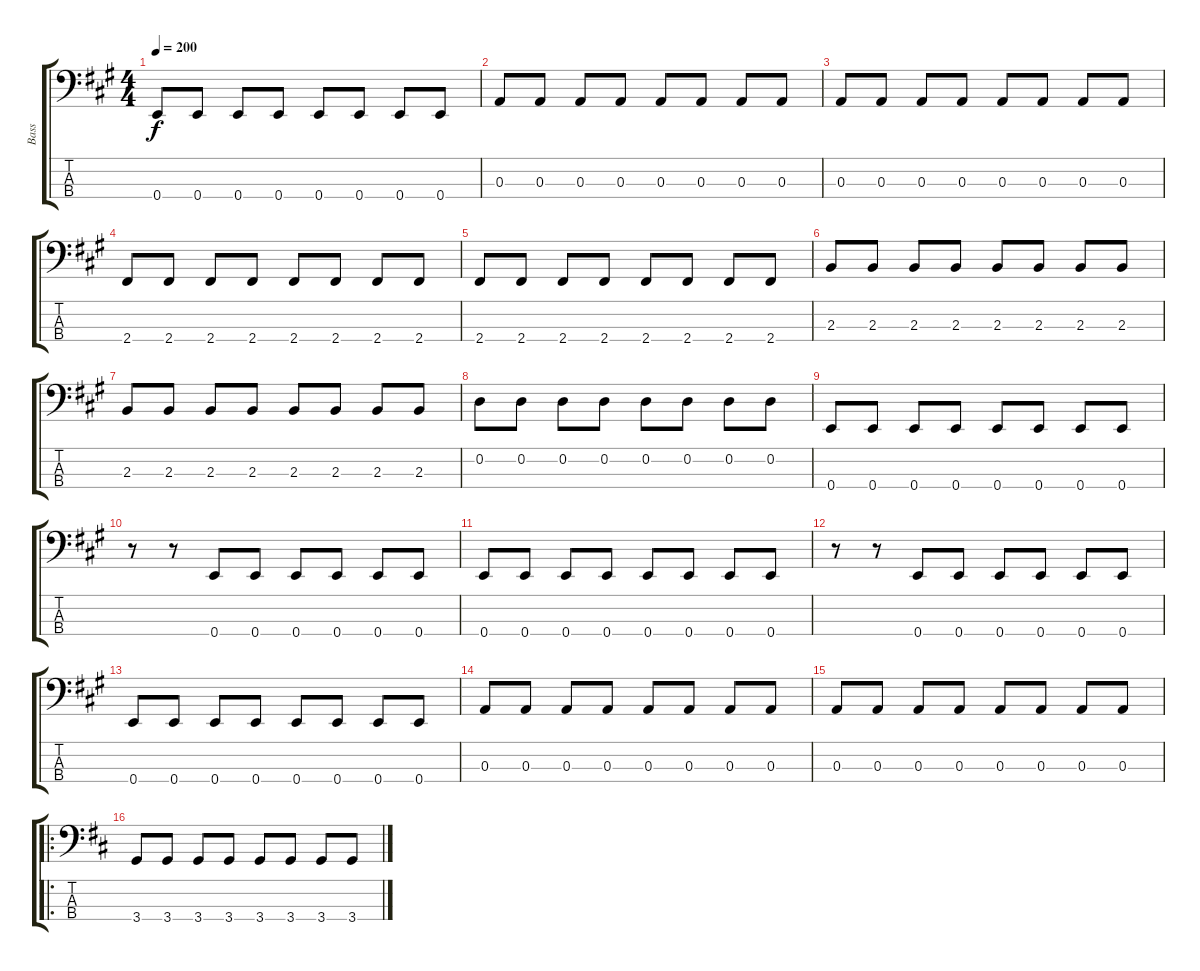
\track ("Bass" "Bass") {instrument electricbasspick}
\staff {score tabs}
\tuning (G2 D2 A1 E1) {hide}
\ts (4 4)
\tempo 200
\clef f4
\ks a
0.4.8{dy f} 0.4.8 0.4.8 0.4.8 0.4.8 0.4.8 0.4.8 0.4.8 |
0.3.8 0.3.8 0.3.8 0.3.8 0.3.8 0.3.8 0.3.8 0.3.8 |
0.3.8 0.3.8 0.3.8 0.3.8 0.3.8 0.3.8 0.3.8 0.3.8 |
2.4.8 2.4.8 2.4.8 2.4.8 2.4.8 2.4.8 2.4.8 2.4.8 |
2.4.8 2.4.8 2.4.8 2.4.8 2.4.8 2.4.8 2.4.8 2.4.8 |
2.3.8 2.3.8 2.3.8 2.3.8 2.3.8 2.3.8 2.3.8 2.3.8 |
2.3.8 2.3.8 2.3.8 2.3.8 2.3.8 2.3.8 2.3.8 2.3.8 |
0.2.8 0.2.8 0.2.8 0.2.8 0.2.8 0.2.8 0.2.8 0.2.8 |
0.4.8 0.4.8 0.4.8 0.4.8 0.4.8 0.4.8 0.4.8 0.4.8 |
r.8 r.8 0.4.8 0.4.8 0.4.8 0.4.8 0.4.8 0.4.8 |
0.4.8 0.4.8 0.4.8 0.4.8 0.4.8 0.4.8 0.4.8 0.4.8 |
r.8 r.8 0.4.8 0.4.8 0.4.8 0.4.8 0.4.8 0.4.8 |
0.4.8 0.4.8 0.4.8 0.4.8 0.4.8 0.4.8 0.4.8 0.4.8 |
0.3.8 0.3.8 0.3.8 0.3.8 0.3.8 0.3.8 0.3.8 0.3.8 |
0.3.8 0.3.8 0.3.8 0.3.8 0.3.8 0.3.8 0.3.8 0.3.8 |
\ro
\ks d
3.4.8 3.4.8 3.4.8 3.4.8 3.4.8 3.4.8 3.4.8 3.4.8
